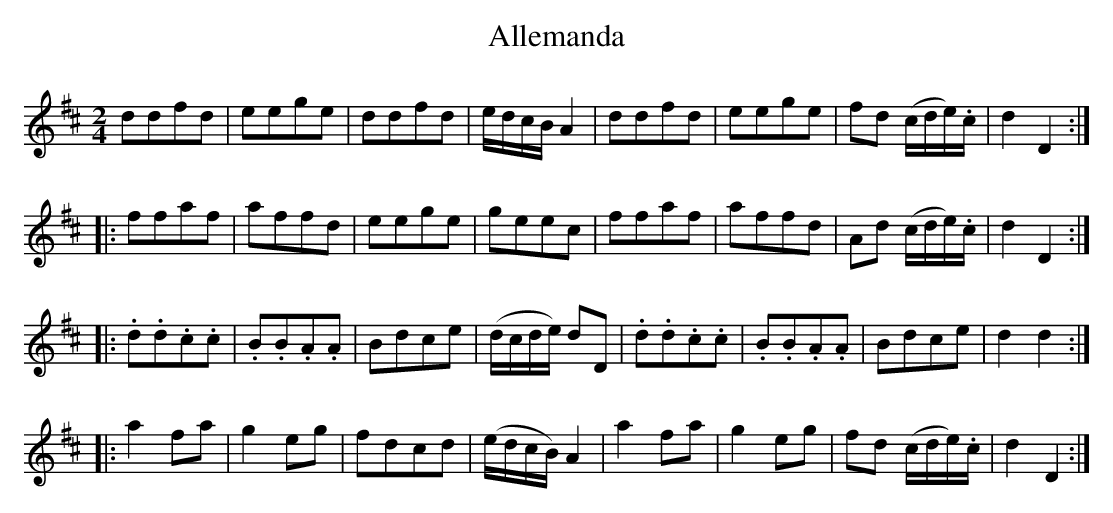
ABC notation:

X:1
T:Allemanda
M:2/4
L:1/8
K:D
ddfd| eege| ddfd| e/d/c/B/A2| ddfd| eege| fd (c/d/e/).c/| d2D2:|
|:ffaf| affd| eege| geec| ffaf| affd| Ad (c/d/e/).c/| d2D2:|
|:.d.d.c.c| .B.B.A.A| Bdce| (d/c/d/e/) dD| \
.d.d.c.c| .B.B.A.A| Bdce| d2d2 :|
|:a2fa| g2eg| fdcd| (e/d/c/B/) A2| a2fa| g2eg| fd (c/d/e/).c/| d2D2:|
